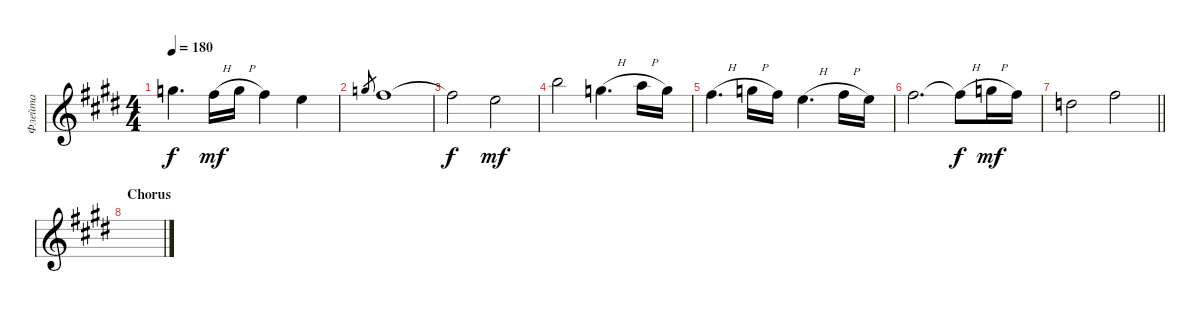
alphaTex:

\track ("Флейта" "Флейта") {instrument flute}
\staff {score}
\tuning (E4 B3 G3 D3 A2 E2) {hide}
\ts (4 4)
\tempo 180
\clef g2
\ks c#minor
15.1{t}.4{d dy f} 14.1{h}.16{dy mf} 15.1{h}.16 14.1.4 12.1.4 |
15.1.8{gr} 14.1.1 |
14.1{t}.2{dy f} 12.1.2{dy mf} |
19.1.2 15.1{h}.4{d} 17.1{h}.16 15.1.16 |
14.1{h}.4{d} 15.1{h}.16 14.1.16 12.1{h}.4{d} 14.1{h}.16 12.1.16 |
14.1.2{d} 14.1{h t}.8{dy f} 15.1{h}.16{dy mf} 14.1.16 |
\barLineRight lightlight
10.1.2 14.1.2 |
\section ("" "Chorus")
